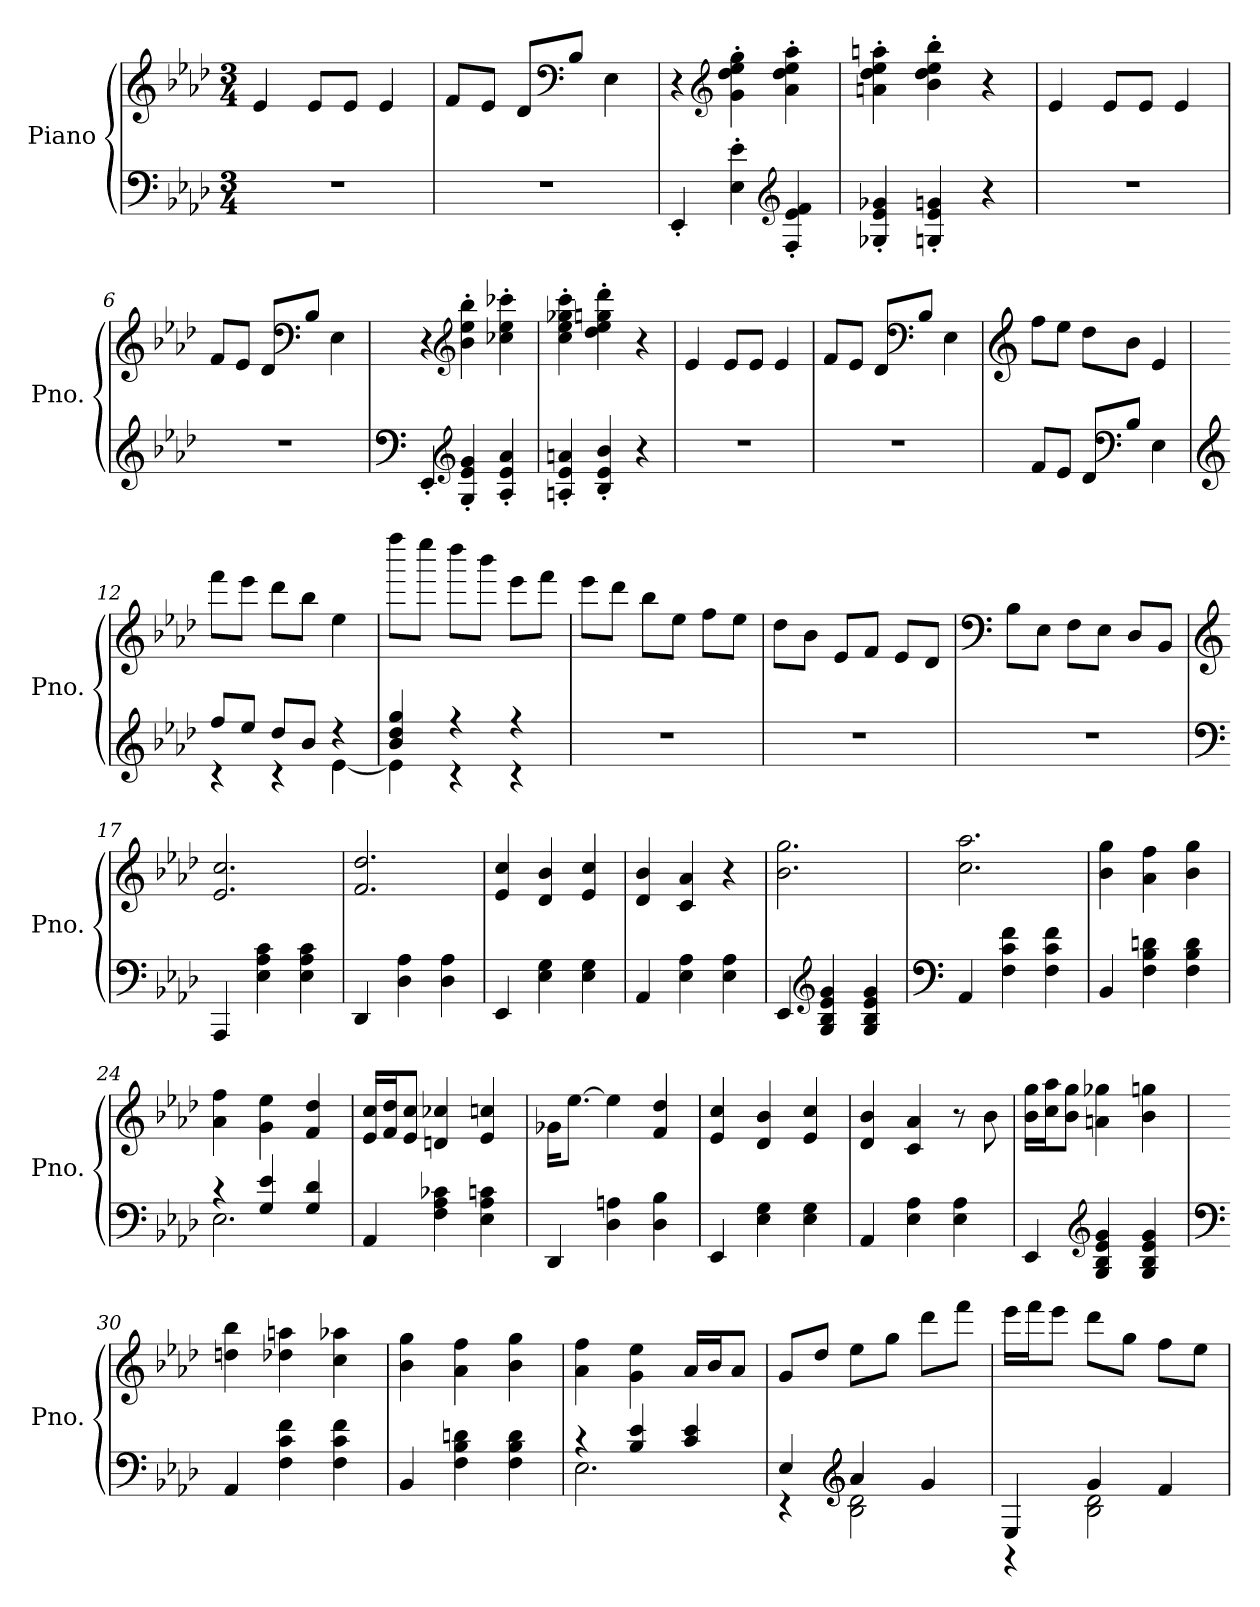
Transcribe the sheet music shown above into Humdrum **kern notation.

**kern	**kern
*part1	*part1
*staff2	*staff1
*I"Piano	*
*I'Pno.	*
*clefF4	*clefG2
*k[b-e-a-d-]	*k[b-e-a-d-]
*M3/4	*M3/4
*MM250	*MM250
=1	=1
2.r	4e-/
.	8e-/L
.	8e-/J
.	4e-/
=2	=2
2.r	8f/L
.	8e-/J
.	8d-/L
*	*clefF4
.	8B-/J
.	4E-\
=3	=3
4EE-'/	4r
*	*clefG2
4E-\' 4e-\'	4g\' 4dd-\' 4ee-\' 4gg\'
*clefG2	*
4F/' 4e-/' 4f/'	4a-\' 4dd-\' 4ee-\' 4aa-\'
=4	=4
4G-X/' 4e-/' 4g-X/'	4an\' 4dd-\' 4ee-\' 4aan\'
4Gn/' 4e-/' 4gn/'	4b-\' 4dd-\' 4ee-\' 4bb-\'
4r	4r
=5	=5
2.r	4e-/
.	8e-/L
.	8e-/J
.	4e-/
=6	=6
2.r	8f/L
.	8e-/J
.	8d-/L
*	*clefF4
.	8B-/J
.	4E-\
!!LO:LB:g=z
=7	=7
*clefF4	*
4EE-'/	4r
*clefG2	*clefG2
4G/' 4e-/' 4g/'	4b-\' 4ee-\' 4bb-\'
4A-/' 4e-/' 4a-/'	4cc-X\' 4ee-\' 4ccc-X\'
=8	=8
4An/' 4e-/' 4an/'	4cc\' 4ee-\' 4gg-X\' 4ccc\'
4B-/' 4e-/' 4b-/'	4dd-\' 4ee-\' 4ggn\' 4ddd-\'
4r	4r
=9	=9
2.r	4e-/
.	8e-/L
.	8e-/J
.	4e-/
=10	=10
2.r	8f/L
.	8e-/J
.	8d-/L
*	*clefF4
.	8B-/J
.	4E-\
=11	=11
*	*clefG2
8f/L	8ff\L
8e-/J	8ee-\J
8d-/L	8dd-\L
*clefF4	*
8B-/J	8b-\J
4E-\	4e-/
=12	=12
*clefG2	*
*^	*
8ff/L	4r	8fff\L
8ee-/J	.	8eee-\J
8dd-/L	4r	8ddd-\L
8b-/J	.	8bb-\J
4r	[4e-\	4ee-\
!!LO:LB:g=z
=13	=13	=13
4b-/ 4dd-/ 4gg/	4e-\]	8ffff\L
.	.	8eeee-\J
4r	4r	8dddd-\L
.	.	8bbb-\J
4r	4r	8eee-\L
.	.	8fff\J
*v	*v	*
=14	=14
2.r	8eee-\L
.	8ddd-\J
.	8bb-\L
.	8ee-\J
.	8ff\L
.	8ee-\J
=15	=15
2.r	8dd-\L
.	8b-\J
.	8e-/L
.	8f/J
.	8e-/L
.	8d-/J
=16	=16
*	*clefF4
2.r	8B-\L
.	8E-\J
.	8F\L
.	8E-\J
.	8D-/L
.	8BB-/J
=17	=17
*clefF4	*clefG2
4AAA-/	2.e-/ 2.cc/
4E-\ 4A-\ 4c\	.
4E-\ 4A-\ 4c\	.
=18	=18
4DD-/	2.f/ 2.dd-/
4D-\ 4A-\	.
4D-\ 4A-\	.
!!LO:LB:g=z
=19	=19
4EE-/	4e-/ 4cc/
4E-\ 4G\	4d-/ 4b-/
4E-\ 4G\	4e-/ 4cc/
=20	=20
4AA-/	4d-/ 4b-/
4E-\ 4A-\	4c/ 4a-/
4E-\ 4A-\	4r
=21	=21
4EE-/	2.b-\ 2.gg\
*clefG2	*
4G/ 4B-/ 4e-/ 4g/	.
4G/ 4B-/ 4e-/ 4g/	.
=22	=22
*clefF4	*
4AA-/	2.cc\ 2.aa-\
4F\ 4c\ 4f\	.
4F\ 4c\ 4f\	.
=23	=23
4BB-/	4b-\ 4gg\
4F\ 4B-\ 4dn\	4a-\ 4ff\
4F\ 4B-\ 4d\	4b-\ 4gg\
=24	=24
*^	*
4r	2.E-\	4a-\ 4ff\
4G/ 4e-/	.	4g\ 4ee-\
4G/ 4d-/	.	4f/ 4dd-/
*v	*v	*
=25	=25
4AA-/	16e-/ 16cc/LL
.	16f/ 16dd-/J
.	8e-/ 8cc/J
4F\ 4A-\ 4c-X\	4dn/ 4cc-X/
4E-\ 4A-\ 4cn\	4e-/ 4ccn/
!!LO:LB:g=z
=26	=26
4DD-/	16g-X\KL
.	[8.ee-\J
4D-\ 4An\	4ee-\]
4D-\ 4B-\	4f/ 4dd-/
=27	=27
4EE-/	4e-/ 4cc/
4E-\ 4G\	4d-/ 4b-/
4E-\ 4G\	4e-/ 4cc/
=28	=28
4AA-/	4d-/ 4b-/
4E-\ 4A-\	4c/ 4a-/
4E-\ 4A-\	8r
.	8b-\
=29	=29
4EE-/	16b-\ 16gg\LL
.	16cc\ 16aa-\J
.	8b-\ 8gg\J
*clefG2	*
4G/ 4B-/ 4e-/ 4g/	4an\ 4gg-X\
4G/ 4B-/ 4e-/ 4g/	4b-\ 4ggn\
=30	=30
*clefF4	*
4AA-/	4ddn\ 4bb-\
4F\ 4c\ 4f\	4dd-X\ 4aan\
4F\ 4c\ 4f\	4cc\ 4aa-X\
=31	=31
4BB-/	4b-\ 4gg\
4F\ 4B-\ 4dn\	4a-\ 4ff\
4F\ 4B-\ 4d\	4b-\ 4gg\
=32	=32
*^	*
4r	2.E-\	4a-\ 4ff\
4B-/ 4e-/	.	4g\ 4ee-\
4c/ 4e-/	.	16a-/LL
.	.	16b-/J
.	.	8a-/J
!!LO:LB:g=z
=33	=33	=33
4E-/	4r	8g/L
.	.	8dd-/J
*clefG2	*	*
4a-/	2B-\ 2d-\	8ee-\L
.	.	8gg\J
4g/	.	8ddd-\L
.	.	8fff\J
=34	=34	=34
4E-/	4r	16eee-\LL
.	.	16fff\J
.	.	8eee-\J
4g/	2B-\ 2d-\	8ddd-\L
.	.	8gg\J
4f/	.	8ff\L
.	.	8ee-\J
*v	*v	*
=	=
*-	*-
